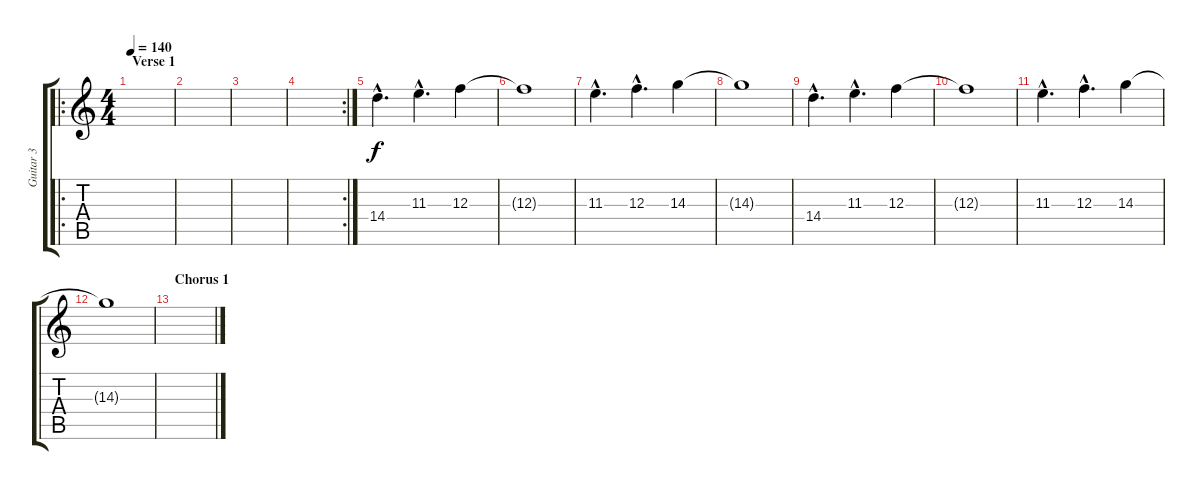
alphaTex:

\track ("Guitar 3" "Guitar 3") {instrument distortionguitar}
\staff {score tabs}
\tuning (D4 A3 F3 C3 G2 D2) {hide}
\ro
\ts (4 4)
\section ("" "Verse 1")
\tempo 140
\clef g2
\ks c
|
|
|
\rc 2
|
14.4{hac}.4{d} 11.3{hac}.4{d} 12.3.4 |
12.3{t}.1 |
11.3{hac}.4{d} 12.3{hac}.4{d} 14.3.4 |
14.3{t}.1 |
14.4{hac}.4{d} 11.3{hac}.4{d} 12.3.4 |
12.3{t}.1 |
11.3{hac}.4{d} 12.3{hac}.4{d} 14.3.4 |
14.3{t}.1 |
\section ("" "Chorus 1")
